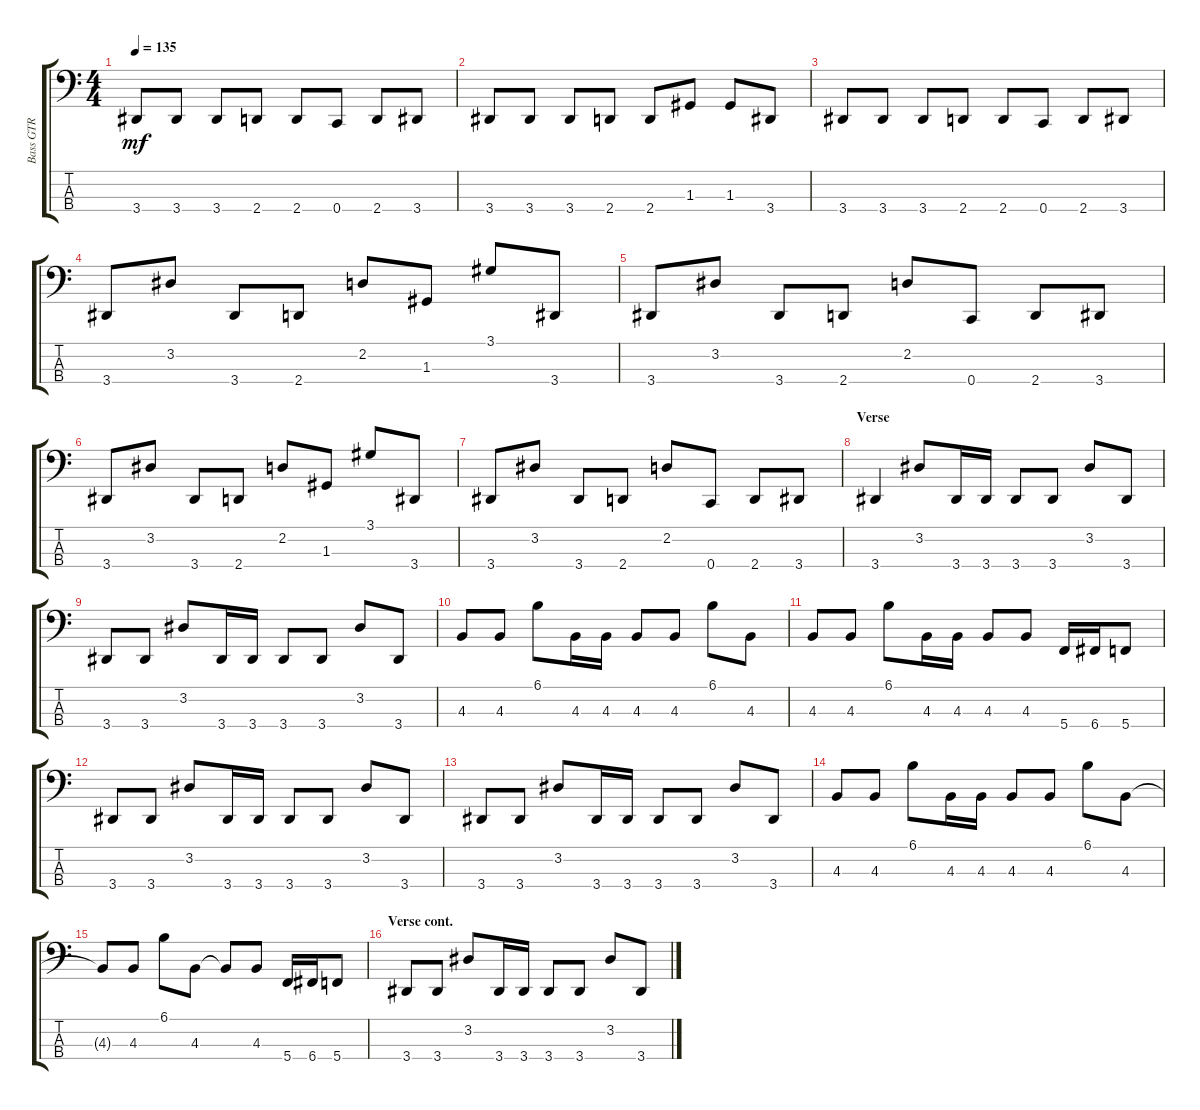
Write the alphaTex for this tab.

\track ("Bass GTR" "Bass GTR") {instrument electricbassfinger}
\staff {score tabs}
\tuning (F2 C2 G1 C1) {hide}
\ts (4 4)
\tempo 135
\clef f4
\ks aminor
3.4.8{dy mf} 3.4.8 3.4.8 2.4.8 2.4.8 0.4.8 2.4.8 3.4.8 |
3.4.8 3.4.8 3.4.8 2.4.8 2.4.8 1.3.8 1.3.8 3.4.8 |
3.4.8 3.4.8 3.4.8 2.4.8 2.4.8 0.4.8 2.4.8 3.4.8 |
3.4.8 3.2.8 3.4.8 2.4.8 2.2.8 1.3.8 3.1.8 3.4.8 |
3.4.8 3.2.8 3.4.8 2.4.8 2.2.8 0.4.8 2.4.8 3.4.8 |
3.4.8 3.2.8 3.4.8 2.4.8 2.2.8 1.3.8 3.1.8 3.4.8 |
3.4.8 3.2.8 3.4.8 2.4.8 2.2.8 0.4.8 2.4.8 3.4.8 |
\section ("" "Verse")
3.4.4 3.2.8 3.4.16 3.4.16 3.4.8 3.4.8 3.2.8 3.4.8 |
3.4.8 3.4.8 3.2.8 3.4.16 3.4.16 3.4.8 3.4.8 3.2.8 3.4.8 |
4.3.8 4.3.8 6.1.8 4.3.16 4.3.16 4.3.8 4.3.8 6.1.8 4.3.8 |
4.3.8 4.3.8 6.1.8 4.3.16 4.3.16 4.3.8 4.3.8 5.4.16 6.4.16 5.4.8 |
3.4.8 3.4.8 3.2.8 3.4.16 3.4.16 3.4.8 3.4.8 3.2.8 3.4.8 |
3.4.8 3.4.8 3.2.8 3.4.16 3.4.16 3.4.8 3.4.8 3.2.8 3.4.8 |
4.3.8 4.3.8 6.1.8 4.3.16 4.3.16 4.3.8 4.3.8 6.1.8 4.3.8 |
4.3{t}.8 4.3.8 6.1.8 4.3.8 4.3{t}.8 4.3.8 5.4.16 6.4.16 5.4.8 |
\section ("" "Verse cont.")
3.4.8 3.4.8 3.2.8 3.4.16 3.4.16 3.4.8 3.4.8 3.2.8 3.4.8
